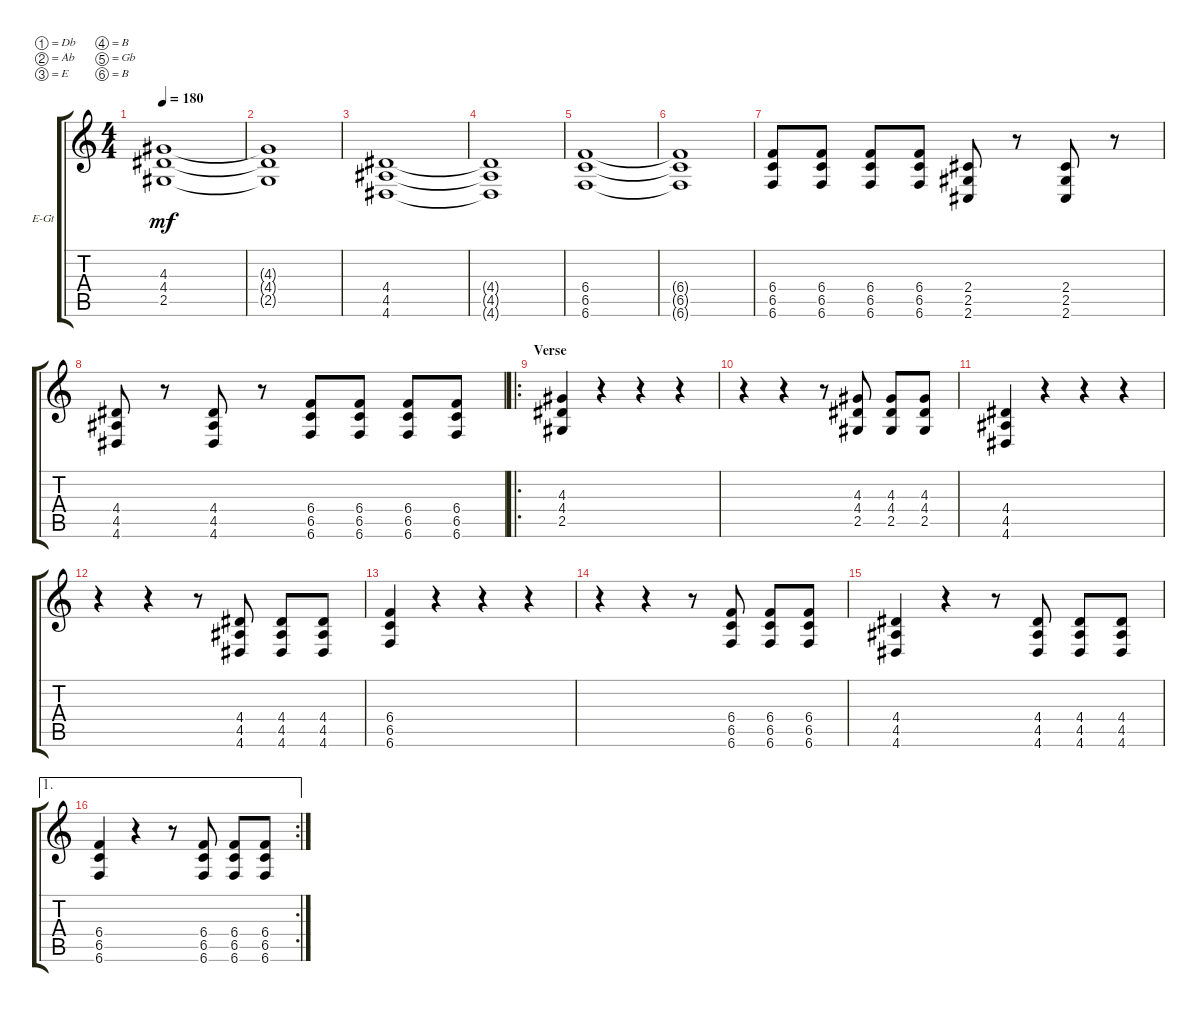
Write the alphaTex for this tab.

\bracketExtendMode groupsimilarinstruments
\firstSystemTrackNameOrientation horizontal
\otherSystemsTrackNameOrientation horizontal
\track ("Electric Guitar 2" "E-Gt") {instrument distortionguitar}
\staff {score tabs}
\tuning (Db4 Ab3 E3 B2 Gb2 B1)
\ts (4 4)
\tempo 180
\clef g2
\ks c
(2.5 4.4 4.3).1{dy mf} |
(2.5{t} 4.4{t} 4.3{t}).1 |
(4.6 4.5 4.4).1 |
(4.6{t} 4.5{t} 4.4{t}).1 |
(6.6 6.5 6.4).1 |
(6.6{t} 6.5{t} 6.4{t}).1 |
(6.5 6.6 6.4).8 (6.5 6.6 6.4).8 (6.5 6.6 6.4).8 (6.5 6.6 6.4).8 (2.6 2.5 2.4).8 r.8 (2.5 2.6 2.4).8 r.8 |
(4.5 4.6 4.4).8 r.8 (4.5 4.6 4.4).8 r.8 (6.4 6.6 6.5).8 (6.4 6.6 6.5).8 (6.4 6.6 6.5).8 (6.4 6.6 6.5).8 |
\ro
\section ("" "Verse")
(2.5 4.4 4.3).4 r.4 r.4 r.4 |
r.4 r.4 r.8 (2.5 4.4 4.3).8 (2.5 4.4 4.3).8 (4.3 4.4 2.5).8 |
(4.6 4.5 4.4).4 r.4 r.4 r.4 |
r.4 r.4 r.8 (4.5 4.6 4.4).8 (4.5 4.6 4.4).8 (4.5 4.6 4.4).8 |
(6.4 6.5 6.6).4 r.4 r.4 r.4 |
r.4 r.4 r.8 (6.4 6.6 6.5).8 (6.4 6.6 6.5).8 (6.4 6.6 6.5).8 |
(4.4 4.5 4.6).4 r.4 r.8 (4.6 4.5 4.4).8 (4.4 4.5 4.6).8 (4.5 4.4 4.6).8 |
\ae 1
\rc 2
(6.4 6.5 6.6).4 r.4 r.8 (6.6 6.5 6.4).8 (6.6 6.5 6.4).8 (6.6 6.5 6.4).8
